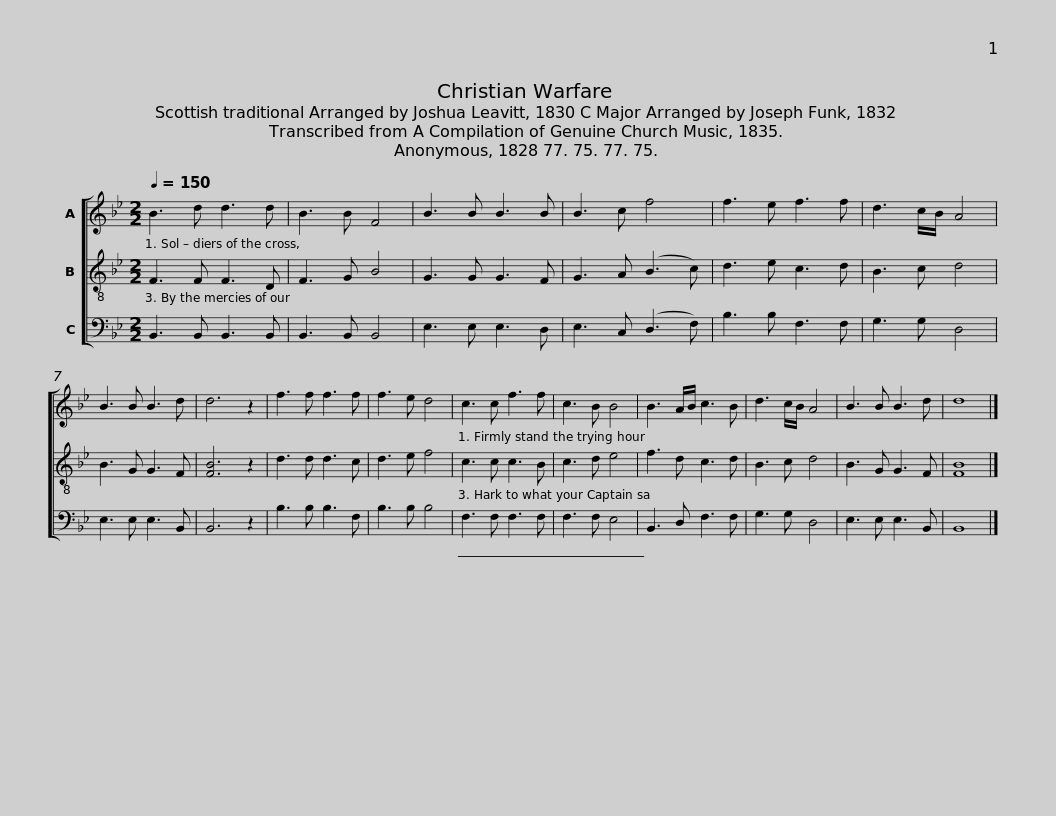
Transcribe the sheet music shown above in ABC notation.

X:1
%%score [ 1 2 3 ]
L:1/8
Q:1/4=150
M:2/2
I:linebreak $
K:Bb
V:1 treble
V:2 treble-8
V:3 bass
V:1
 B3 d d3 d | B3 B F4 | B3 B B3 B | B3 c f4 | f3 e f3 f | %5
 d3 c/B/ A4 | B3 B B3 d | d6 z2 | f3 f f3 f | f3 e d4 |$ %10
 c3 c f3 f | c3 B B4 | B3 A/B/ c3 B | d3 c/B/ A4 | B3 B B3 d | %15
 d8 |] %16
V:2
 F3 F F3 D | F3 G B4 | G3 G G3 F | G3 A (B3 c) | d3 e c3 d | %5
 B3 c d4 | B3 G G3 F | [FB]6 z2 | d3 d d3 c | d3 e f4 |$ %10
 c3 c c3 B | c3 d e4 | f3 d c3 d | B3 c d4 | B3 G G3 F | %15
 [FB]8 |] %16
V:3
 B,,3 B,, B,,3 B,, | B,,3 B,, B,,4 | E,3 E, E,3 D, | E,3 C, (D,3 F,) | B,3 B, F,3 F, | %5
 G,3 G, D,4 | E,3 E, E,3 B,, | B,,6 z2 | B,3 B, B,3 F, | B,3 B, B,4 |$ %10
 F,3 F, F,3 F, | F,3 F, E,4 | B,,3 D, F,3 F, | G,3 G, D,4 | E,3 E, E,3 B,, | %15
 B,,8 |] %16
